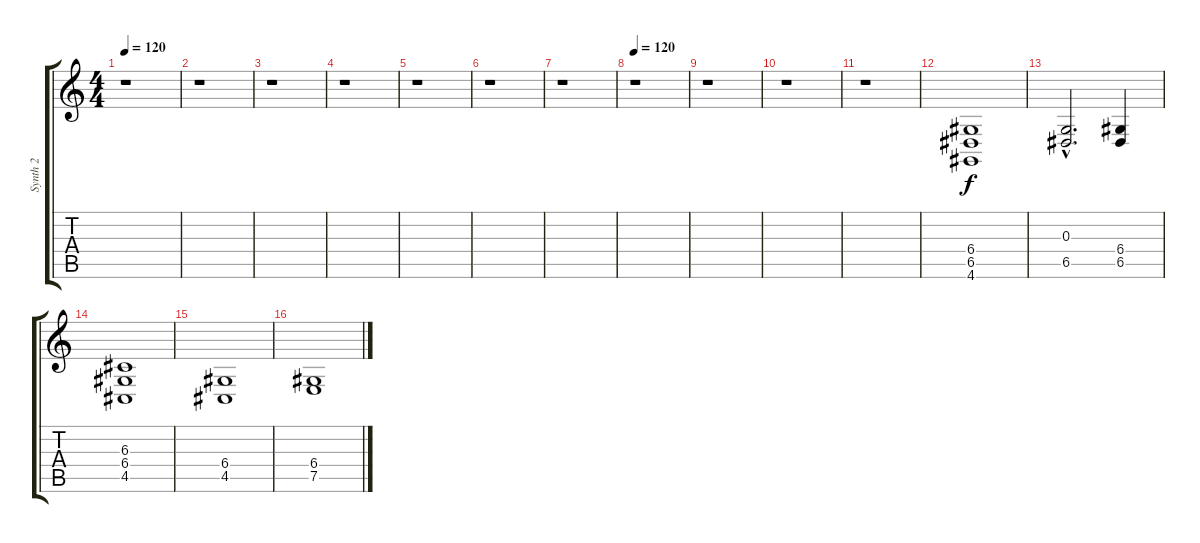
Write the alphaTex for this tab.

\track ("Synth 2" "Synth 2") {instrument choiraahs}
\staff {score tabs}
\tuning (E4 B3 G3 D3 A2 E2) {hide}
\ts (4 4)
\tempo 120
\clef g2
\ks c
r.1{dy f} |
r.1 |
r.1 |
r.1 |
r.1 |
r.1 |
r.1 |
\tempo 120
r.1 |
r.1 |
r.1 |
r.1 |
(6.4 6.5 4.6).1 |
(0.3{hac} 6.5{hac}).2{d} (6.4 6.5).4 |
(6.3 6.4 4.5).1 |
(6.4 4.5).1 |
(6.4 7.5).1
